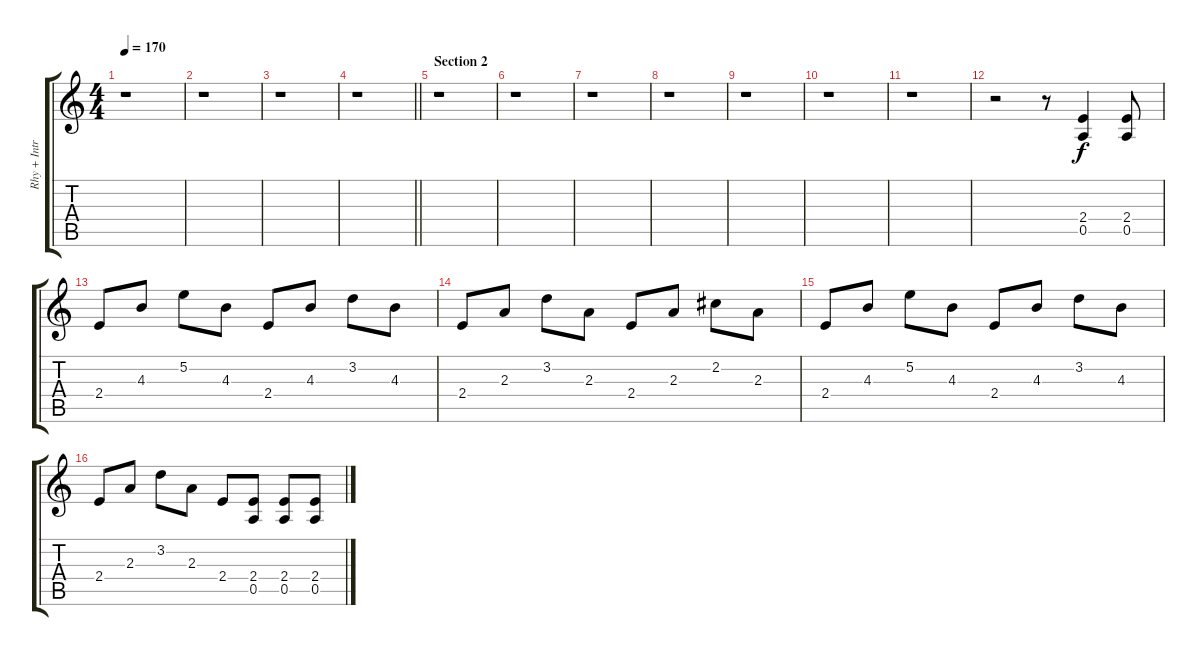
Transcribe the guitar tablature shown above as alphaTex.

\track ("Rhy + Intro" "Rhy + Intr") {instrument distortionguitar}
\staff {score tabs}
\tuning (E4 B3 G3 D3 A2 E2) {hide}
\ts (4 4)
\tempo 170
\clef g2
\ks c
r.1{dy f} |
r.1 |
r.1 |
\barLineRight lightlight
r.1 |
\section ("" "Section 2")
r.1 |
r.1 |
r.1 |
r.1 |
r.1 |
r.1 |
r.1 |
r.2 r.8 (2.4 0.5).4 (2.4 0.5).8 |
2.4.8 4.3.8 5.2.8 4.3.8 2.4.8 4.3.8 3.2.8 4.3.8 |
2.4.8 2.3.8 3.2.8 2.3.8 2.4.8 2.3.8 2.2.8 2.3.8 |
2.4.8 4.3.8 5.2.8 4.3.8 2.4.8 4.3.8 3.2.8 4.3.8 |
2.4.8 2.3.8 3.2.8 2.3.8 2.4.8 (2.4 0.5).8 (2.4 0.5).8 (2.4 0.5).8
